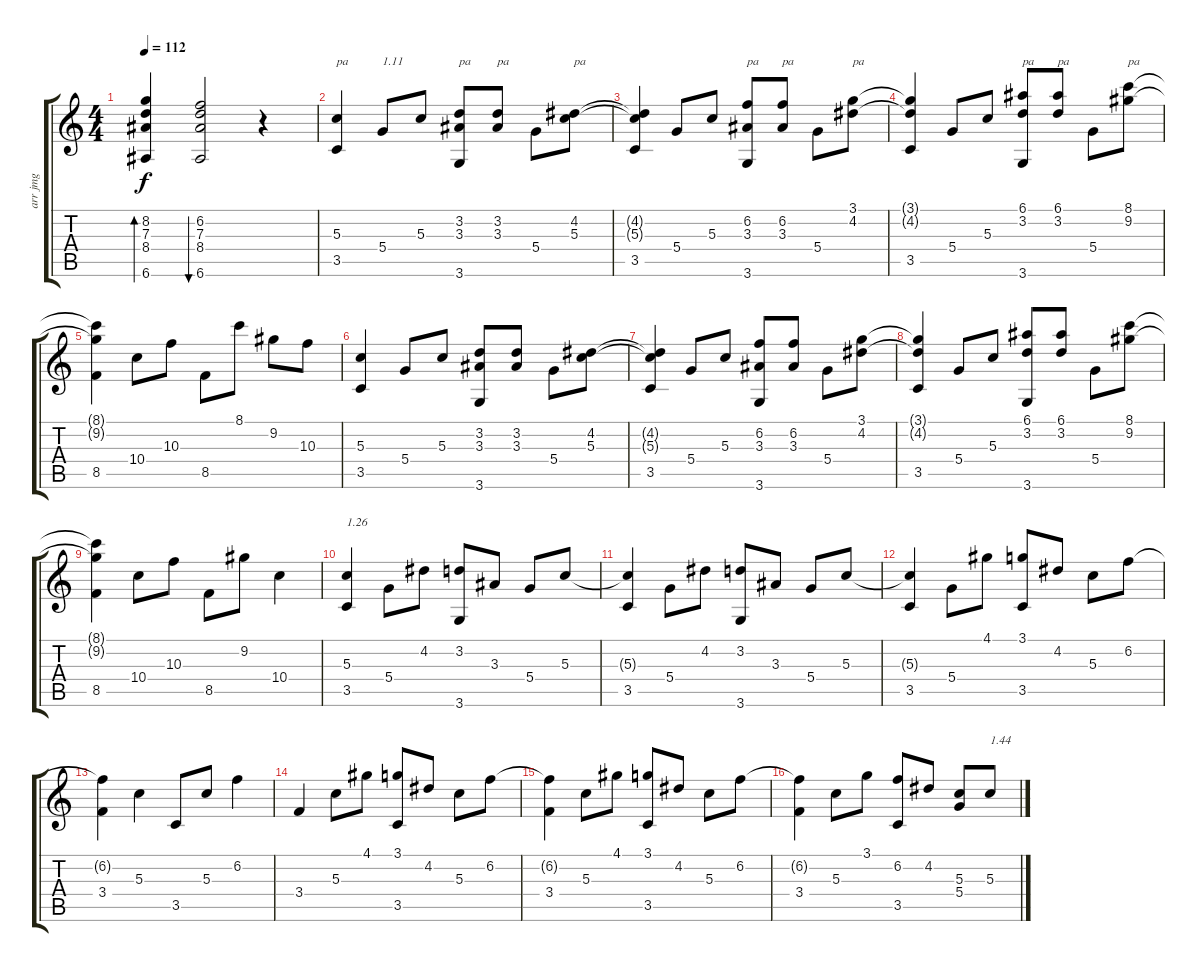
\track ("arr jmg" "arr jmg") {instrument electricguitarmuted}
\staff {score tabs}
\tuning (E4 B3 G3 D3 A2 E2) {hide}
\ts (4 4)
\tempo 112
\clef g2
\ks c
(8.2 7.3 8.4 6.6).4{bd 120 dy f} (6.2 7.3 8.4 6.6).2{bu 120} r.4 |
(5.3 3.5).4{txt "pa"} 5.4.8{txt "1.11"} 5.3.8 (3.2 3.3 3.6).8{txt "pa"} (3.2 3.3).8{txt "pa"} 5.4.8 (4.2 5.3).8{txt "pa"} |
(4.2{t} 5.3{t} 3.5).4 5.4.8 5.3.8 (6.2 3.3 3.6).8{txt "pa"} (6.2 3.3).8{txt "pa"} 5.4.8 (3.1 4.2).8{txt "pa"} |
(3.1{t} 4.2{t} 3.5).4 5.4.8 5.3.8 (6.1 3.2 3.6).8{txt "pa"} (6.1 3.2).8{txt "pa"} 5.4.8 (8.1 9.2).8{txt "pa"} |
(8.1{t} 9.2{t} 8.5).4 10.4.8 10.3.8 8.5.8 8.1.8 9.2.8 10.3.8 |
(5.3 3.5).4 5.4.8 5.3.8 (3.2 3.3 3.6).8 (3.2 3.3).8 5.4.8 (4.2 5.3).8 |
(4.2{t} 5.3{t} 3.5).4 5.4.8 5.3.8 (6.2 3.3 3.6).8 (6.2 3.3).8 5.4.8 (3.1 4.2).8 |
(3.1{t} 4.2{t} 3.5).4 5.4.8 5.3.8 (6.1 3.2 3.6).8 (6.1 3.2).8 5.4.8 (8.1 9.2).8 |
(8.1{t} 9.2{t} 8.5).4 10.4.8 10.3.8 8.5.8 9.2.8 10.4.4 |
(5.3 3.5).4{txt "1.26"} 5.4.8 4.2.8 (3.2 3.6).8 3.3.8 5.4.8 5.3.8 |
(5.3{t} 3.5).4 5.4.8 4.2.8 (3.2 3.6).8 3.3.8 5.4.8 5.3.8 |
(5.3{t} 3.5).4 5.4.8 4.1.8 (3.1 3.5).8 4.2.8 5.3.8 6.2.8 |
(6.2{t} 3.4).4 5.3.4 3.5.8 5.3.8 6.2.4 |
3.4.4 5.3.8 4.1.8 (3.1 3.5).8 4.2.8 5.3.8 6.2.8 |
(6.2{t} 3.4).4 5.3.8 4.1.8 (3.1 3.5).8 4.2.8 5.3.8 6.2.8 |
(6.2{t} 3.4).4 5.3.8 3.1.8 (6.2 3.5).8 4.2.8 (5.3 5.4).8 5.3.8{txt "1.44"}
